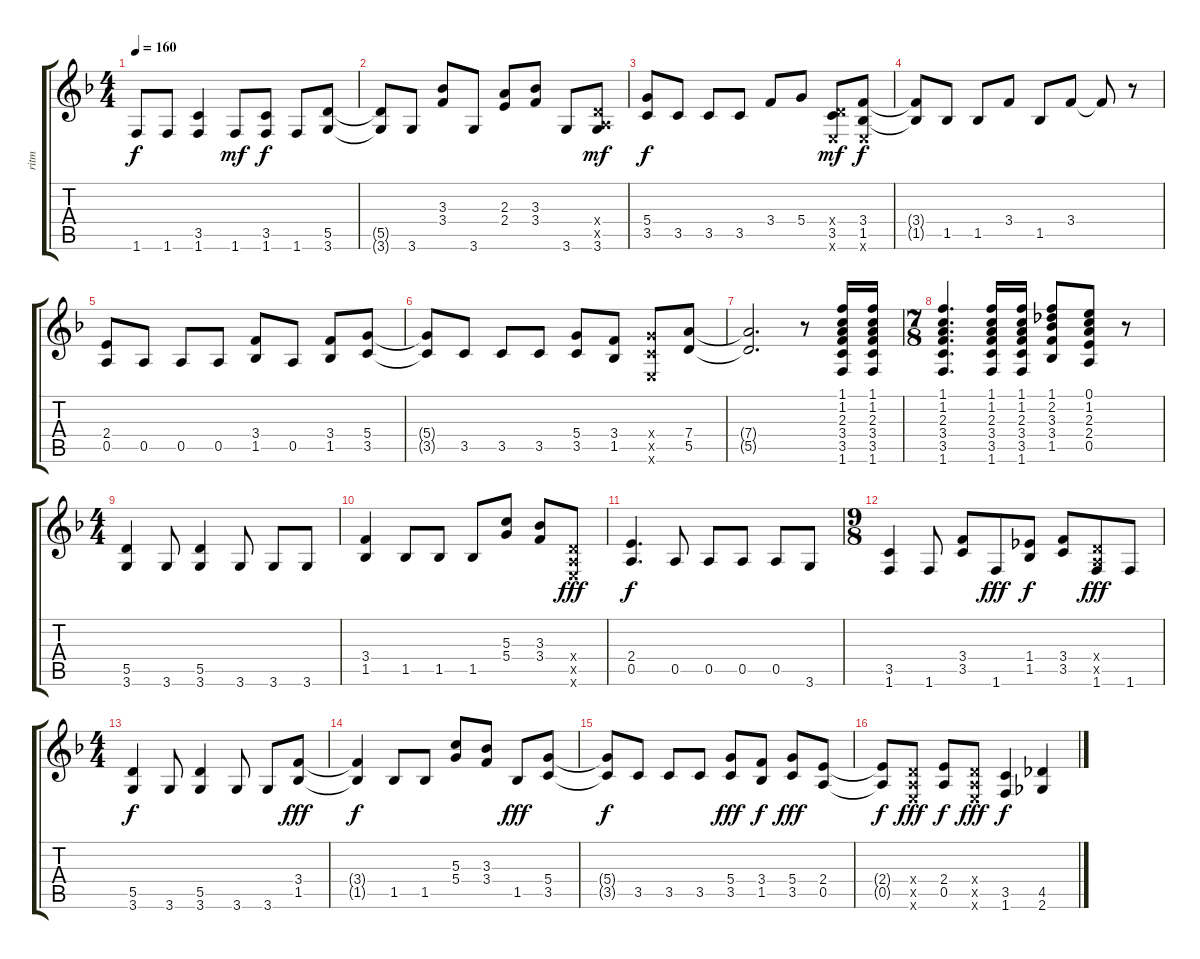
\track ("ritm" "ritm") {instrument electricguitarclean}
\staff {score tabs}
\tuning (E4 B3 G3 D3 A2 E2) {hide}
\ts (4 4)
\tempo 160
\clef g2
\ks f
1.6.8{dy f} 1.6.8 (3.5 1.6).4 1.6.8{dy mf} (3.5 1.6).8{dy f} 1.6.8 (5.5 3.6).8 |
(5.5{t} 3.6{t}).8 3.6.8 (3.3 3.4).8 3.6.8 (2.3 2.4).8 (3.3 3.4).8 3.6.8 (0.4{x} 0.5{x} 3.6).8{dy mf} |
(5.4 3.5).8{dy f} 3.5.8 3.5.8 3.5.8 3.4.8 5.4.8 (0.4{x} 3.5 0.6{x}).8{dy mf} (3.4 1.5 0.6{x}).8{dy f} |
(3.4{t} 1.5{t}).8 1.5.8 1.5.8 3.4.8 1.5.8 3.4.8 3.4{t}.8 r.8 |
(2.4 0.5).8 0.5.8 0.5.8 0.5.8 (3.4 1.5).8 0.5.8 (3.4 1.5).8 (5.4 3.5).8 |
(5.4{t} 3.5{t}).8 3.5.8 3.5.8 3.5.8 (5.4 3.5).8 (3.4 1.5).8 (5.4{x} 3.5{x} 0.6{x}).8 (7.4 5.5).8 |
(7.4{t} 5.5{t}).2{d} r.8 (1.1 1.2 2.3 3.4 3.5 1.6).16{instrument electricguitarclean} (1.1 1.2 2.3 3.4 3.5 1.6).16 |
\ts (7 8)
(1.1 1.2 2.3 3.4 3.5 1.6).4{d} (1.1 1.2 2.3 3.4 3.5 1.6).16 (1.1 1.2 2.3 3.4 3.5 1.6).16 (1.1 2.2 3.3 3.4 1.5).8 (0.1 1.2 2.3 2.4 0.5).8 r.8{instrument distortionguitar} |
\ts (4 4)
(5.5 3.6).4 3.6.8 (5.5 3.6).4 3.6.8 3.6.8 3.6.8 |
(3.4 1.5).4 1.5.8 1.5.8 1.5.8 (5.3 5.4).8 (3.3 3.4).8 (0.4{x} 0.5{x} 0.6{x}).8{dy fff} |
(2.4 0.5).4{d dy f} 0.5.8 0.5.8 0.5.8 0.5.8 3.6.8 |
\ts (9 8)
(3.5 1.6).4 1.6.8 (3.4 3.5).8 1.6.8{dy fff} (1.4 1.5).8{dy f} (3.4 3.5).8 (0.4{x} 0.5{x} 1.6).8{dy fff} 1.6.8 |
\ts (4 4)
(5.5 3.6).4{dy f} 3.6.8 (5.5 3.6).4 3.6.8 3.6.8 (3.4 1.5).8{dy fff} |
(3.4{t} 1.5{t}).4{dy f} 1.5.8 1.5.8 (5.3 5.4).8 (3.3 3.4).8 1.5.8{dy fff} (5.4 3.5).8 |
(5.4{t} 3.5{t}).8{dy f} 3.5.8 3.5.8 3.5.8 (5.4 3.5).8{dy fff} (3.4 1.5).8{dy f} (5.4 3.5).8{dy fff} (2.4 0.5).8 |
(2.4{t} 0.5{t}).8{dy f} (0.4{x} 0.5{x} 0.6{x}).8{dy fff} (2.4 0.5).8{dy f} (0.4{x} 0.5{x} 0.6{x}).8{dy fff} (3.5 1.6).4{dy f} (4.5 2.6).4
